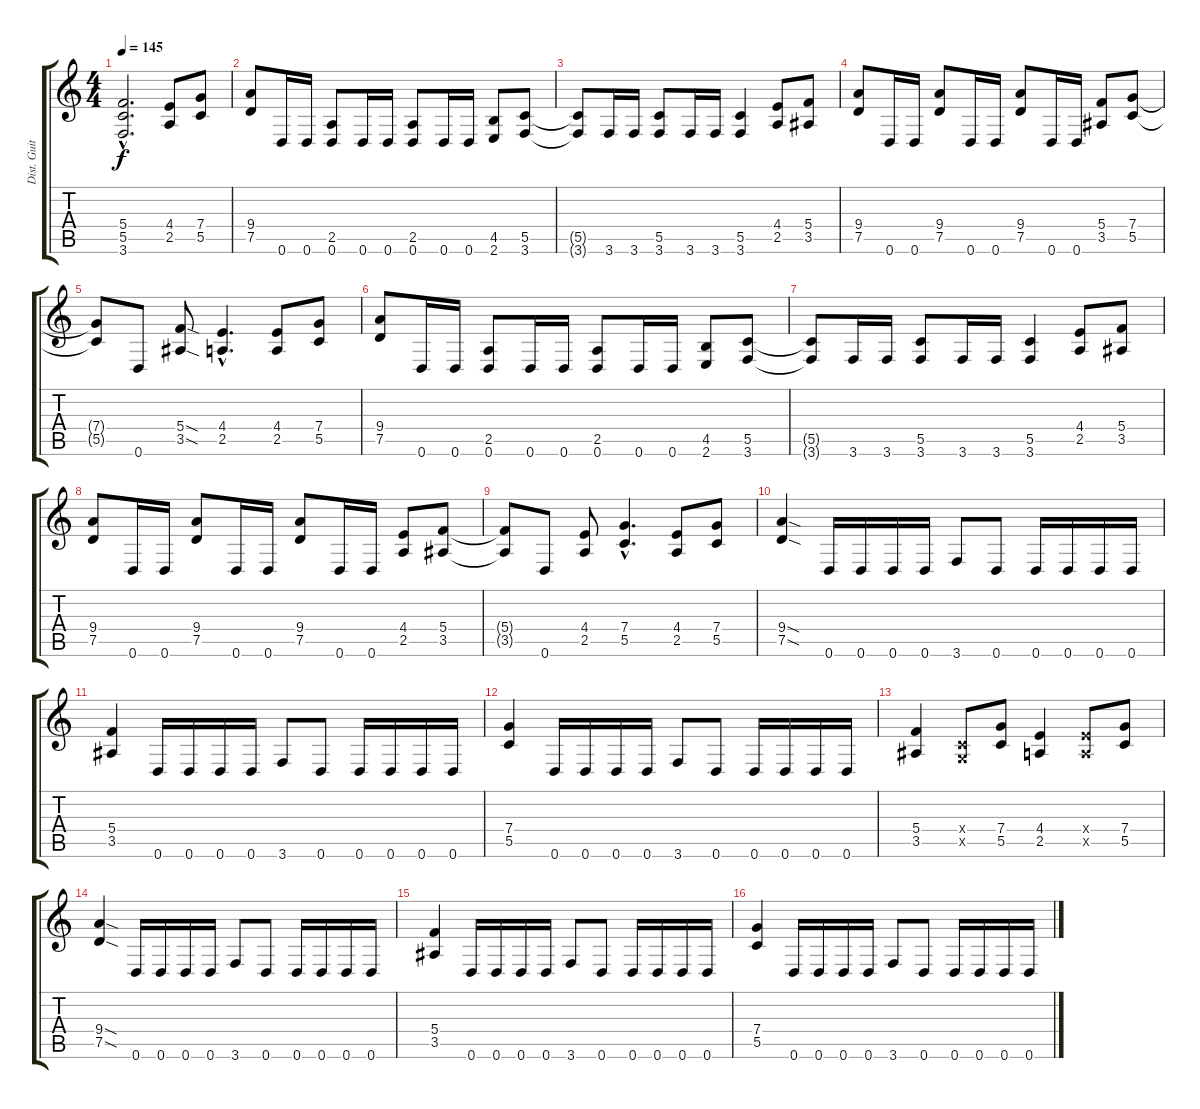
\track ("Dist. Guitar I" "Dist. Guit") {instrument distortionguitar}
\staff {score tabs}
\tuning (D4 A3 F3 C3 G2 D2) {hide}
\ts (4 4)
\tempo 145
\clef g2
\ks c
(5.4{hac} 5.5{hac} 3.6{hac}).2{d dy f} (4.4 2.5).8 (7.4 5.5).8 |
(9.4 7.5).8 0.6.16 0.6.16 (2.5 0.6).8 0.6.16 0.6.16 (2.5 0.6).8 0.6.16 0.6.16 (4.5 2.6).8 (5.5 3.6).8 |
(5.5{t} 3.6{t}).8 3.6.16 3.6.16 (5.5 3.6).8 3.6.16 3.6.16 (5.5 3.6).4 (4.4 2.5).8 (5.4 3.5).8 |
(9.4 7.5).8 0.6.16 0.6.16 (9.4 7.5).8 0.6.16 0.6.16 (9.4 7.5).8 0.6.16 0.6.16 (5.4 3.5).8 (7.4 5.5).8 |
(7.4{t} 5.5{t}).8 0.6.8 (5.4{sod} 3.5{sod}).8 (4.4{hac} 2.5{hac}).4{d} (4.4 2.5).8 (7.4 5.5).8 |
(9.4 7.5).8 0.6.16 0.6.16 (2.5 0.6).8 0.6.16 0.6.16 (2.5 0.6).8 0.6.16 0.6.16 (4.5 2.6).8 (5.5 3.6).8 |
(5.5{t} 3.6{t}).8 3.6.16 3.6.16 (5.5 3.6).8 3.6.16 3.6.16 (5.5 3.6).4 (4.4 2.5).8 (5.4 3.5).8 |
(9.4 7.5).8 0.6.16 0.6.16 (9.4 7.5).8 0.6.16 0.6.16 (9.4 7.5).8 0.6.16 0.6.16 (4.4 2.5).8 (5.4 3.5).8 |
(5.4{t} 3.5{t}).8 0.6.8 (4.4 2.5).8 (7.4{hac} 5.5{hac}).4{d} (4.4 2.5).8 (7.4 5.5).8 |
(9.4{sod} 7.5{sod}).4 0.6.16 0.6.16 0.6.16 0.6.16 3.6.8 0.6.8 0.6.16 0.6.16 0.6.16 0.6.16 |
(5.4 3.5).4 0.6.16 0.6.16 0.6.16 0.6.16 3.6.8 0.6.8 0.6.16 0.6.16 0.6.16 0.6.16 |
(7.4 5.5).4 0.6.16 0.6.16 0.6.16 0.6.16 3.6.8 0.6.8 0.6.16 0.6.16 0.6.16 0.6.16 |
(5.4 3.5).4 (0.4{x} 0.5{x}).8 (7.4 5.5).8 (4.4 2.5).4 (4.4{x} 2.5{x}).8 (7.4 5.5).8 |
(9.4{sod} 7.5{sod}).4 0.6.16 0.6.16 0.6.16 0.6.16 3.6.8 0.6.8 0.6.16 0.6.16 0.6.16 0.6.16 |
(5.4 3.5).4 0.6.16 0.6.16 0.6.16 0.6.16 3.6.8 0.6.8 0.6.16 0.6.16 0.6.16 0.6.16 |
(7.4 5.5).4 0.6.16 0.6.16 0.6.16 0.6.16 3.6.8 0.6.8 0.6.16 0.6.16 0.6.16 0.6.16
